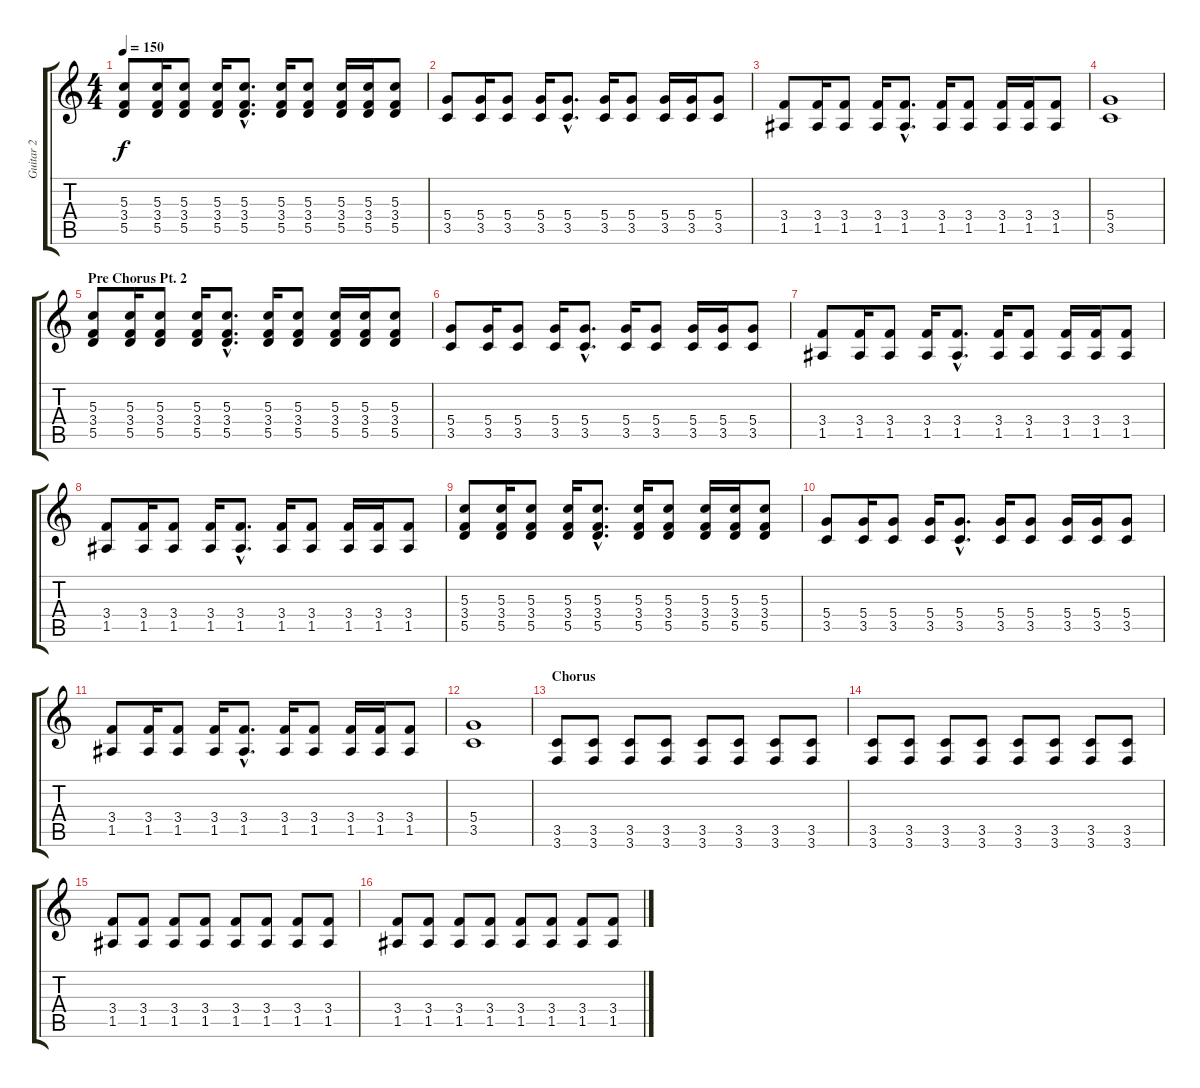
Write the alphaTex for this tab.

\track ("Guitar 2" "Guitar 2") {instrument distortionguitar}
\staff {score tabs}
\tuning (E4 B3 G3 D3 A2 D2) {hide}
\ts (4 4)
\tempo 150
\clef g2
\ks c
(5.3 3.4 5.5).8{dy f instrument distortionguitar} (5.3 3.4 5.5).16 (5.3 3.4 5.5).8 (5.3 3.4 5.5).16 (5.3{hac} 3.4{hac} 5.5{hac}).8{d} (5.3 3.4 5.5).16 (5.3 3.4 5.5).8 (5.3 3.4 5.5).16 (5.3 3.4 5.5).16 (5.3 3.4 5.5).8 |
(5.4 3.5).8 (5.4 3.5).16 (5.4 3.5).8 (5.4 3.5).16 (5.4{hac} 3.5{hac}).8{d} (5.4 3.5).16 (5.4 3.5).8 (5.4 3.5).16 (5.4 3.5).16 (5.4 3.5).8 |
(3.4 1.5).8 (3.4 1.5).16 (3.4 1.5).8 (3.4 1.5).16 (3.4{hac} 1.5{hac}).8{d} (3.4 1.5).16 (3.4 1.5).8 (3.4 1.5).16 (3.4 1.5).16 (3.4 1.5).8 |
(5.4 3.5).1 |
\section ("" "Pre Chorus Pt. 2")
(5.3 3.4 5.5).8{instrument distortionguitar} (5.3 3.4 5.5).16 (5.3 3.4 5.5).8 (5.3 3.4 5.5).16 (5.3{hac} 3.4{hac} 5.5{hac}).8{d} (5.3 3.4 5.5).16 (5.3 3.4 5.5).8 (5.3 3.4 5.5).16 (5.3 3.4 5.5).16 (5.3 3.4 5.5).8 |
(5.4 3.5).8 (5.4 3.5).16 (5.4 3.5).8 (5.4 3.5).16 (5.4{hac} 3.5{hac}).8{d} (5.4 3.5).16 (5.4 3.5).8 (5.4 3.5).16 (5.4 3.5).16 (5.4 3.5).8 |
(3.4 1.5).8 (3.4 1.5).16 (3.4 1.5).8 (3.4 1.5).16 (3.4{hac} 1.5{hac}).8{d} (3.4 1.5).16 (3.4 1.5).8 (3.4 1.5).16 (3.4 1.5).16 (3.4 1.5).8 |
(3.4 1.5).8 (3.4 1.5).16 (3.4 1.5).8 (3.4 1.5).16 (3.4{hac} 1.5{hac}).8{d} (3.4 1.5).16 (3.4 1.5).8 (3.4 1.5).16 (3.4 1.5).16 (3.4 1.5).8 |
(5.3 3.4 5.5).8{instrument distortionguitar} (5.3 3.4 5.5).16 (5.3 3.4 5.5).8 (5.3 3.4 5.5).16 (5.3{hac} 3.4{hac} 5.5{hac}).8{d} (5.3 3.4 5.5).16 (5.3 3.4 5.5).8 (5.3 3.4 5.5).16 (5.3 3.4 5.5).16 (5.3 3.4 5.5).8 |
(5.4 3.5).8 (5.4 3.5).16 (5.4 3.5).8 (5.4 3.5).16 (5.4{hac} 3.5{hac}).8{d} (5.4 3.5).16 (5.4 3.5).8 (5.4 3.5).16 (5.4 3.5).16 (5.4 3.5).8 |
(3.4 1.5).8 (3.4 1.5).16 (3.4 1.5).8 (3.4 1.5).16 (3.4{hac} 1.5{hac}).8{d} (3.4 1.5).16 (3.4 1.5).8 (3.4 1.5).16 (3.4 1.5).16 (3.4 1.5).8 |
(5.4 3.5).1 |
\section ("" "Chorus")
(3.5 3.6).8 (3.5 3.6).8 (3.5 3.6).8 (3.5 3.6).8 (3.5 3.6).8 (3.5 3.6).8 (3.5 3.6).8 (3.5 3.6).8 |
(3.5 3.6).8 (3.5 3.6).8 (3.5 3.6).8 (3.5 3.6).8 (3.5 3.6).8 (3.5 3.6).8 (3.5 3.6).8 (3.5 3.6).8 |
(3.4 1.5).8 (3.4 1.5).8 (3.4 1.5).8 (3.4 1.5).8 (3.4 1.5).8 (3.4 1.5).8 (3.4 1.5).8 (3.4 1.5).8 |
(3.4 1.5).8 (3.4 1.5).8 (3.4 1.5).8 (3.4 1.5).8 (3.4 1.5).8 (3.4 1.5).8 (3.4 1.5).8 (3.4 1.5).8
